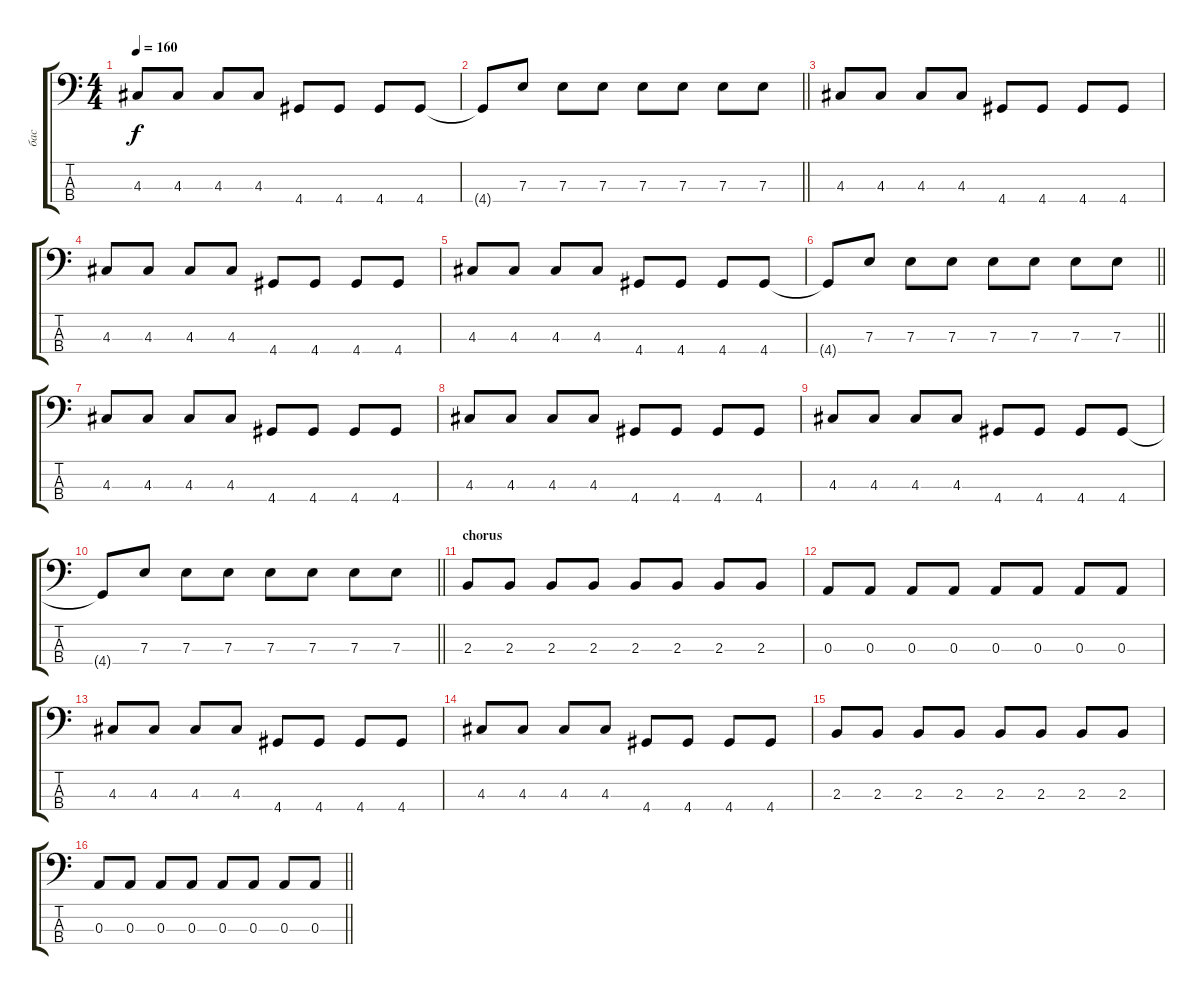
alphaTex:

\track ("бас" "бас") {instrument electricbassfinger}
\staff {score tabs}
\tuning (G2 D2 A1 E1) {hide}
\ts (4 4)
\tempo 160
\clef f4
\ks c
4.3.8{dy f} 4.3.8 4.3.8 4.3.8 4.4.8 4.4.8 4.4.8 4.4.8 |
\barLineRight lightlight
4.4{t}.8 7.3.8 7.3.8 7.3.8 7.3.8 7.3.8 7.3.8 7.3.8 |
4.3.8 4.3.8 4.3.8 4.3.8 4.4.8 4.4.8 4.4.8 4.4.8 |
4.3.8 4.3.8 4.3.8 4.3.8 4.4.8 4.4.8 4.4.8 4.4.8 |
4.3.8 4.3.8 4.3.8 4.3.8 4.4.8 4.4.8 4.4.8 4.4.8 |
\barLineRight lightlight
4.4{t}.8 7.3.8 7.3.8 7.3.8 7.3.8 7.3.8 7.3.8 7.3.8 |
4.3.8 4.3.8 4.3.8 4.3.8 4.4.8 4.4.8 4.4.8 4.4.8 |
4.3.8 4.3.8 4.3.8 4.3.8 4.4.8 4.4.8 4.4.8 4.4.8 |
4.3.8 4.3.8 4.3.8 4.3.8 4.4.8 4.4.8 4.4.8 4.4.8 |
\barLineRight lightlight
4.4{t}.8 7.3.8 7.3.8 7.3.8 7.3.8 7.3.8 7.3.8 7.3.8 |
\section ("" "chorus")
2.3.8 2.3.8 2.3.8 2.3.8 2.3.8 2.3.8 2.3.8 2.3.8 |
0.3.8 0.3.8 0.3.8 0.3.8 0.3.8 0.3.8 0.3.8 0.3.8 |
4.3.8 4.3.8 4.3.8 4.3.8 4.4.8 4.4.8 4.4.8 4.4.8 |
4.3.8 4.3.8 4.3.8 4.3.8 4.4.8 4.4.8 4.4.8 4.4.8 |
2.3.8 2.3.8 2.3.8 2.3.8 2.3.8 2.3.8 2.3.8 2.3.8 |
\barLineRight lightlight
0.3.8 0.3.8 0.3.8 0.3.8 0.3.8 0.3.8 0.3.8 0.3.8
